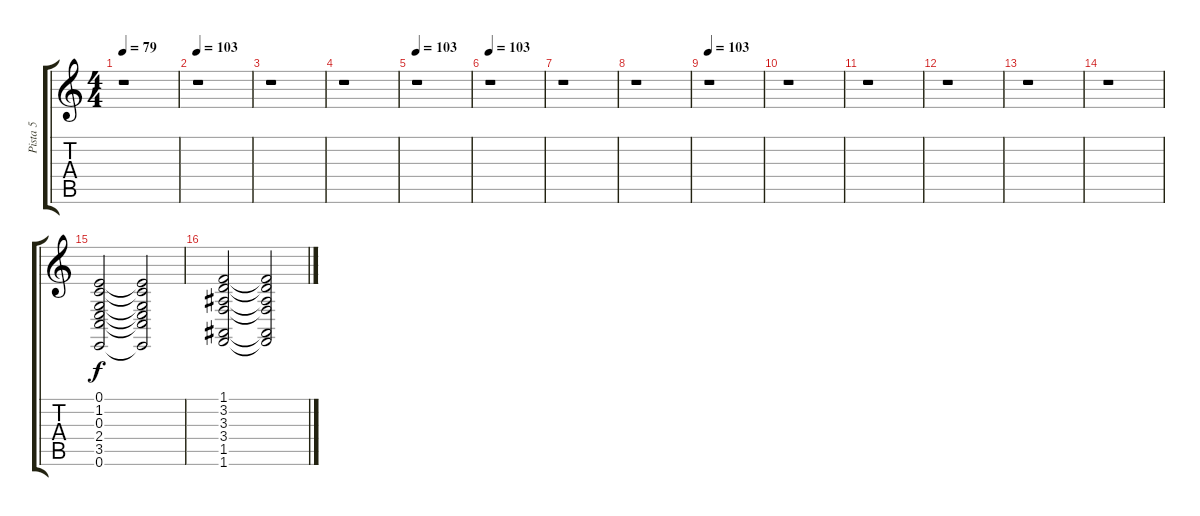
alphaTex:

\track ("Pista 5" "Pista 5") {instrument synthstrings1}
\staff {score tabs}
\tuning (E4 B3 G3 D3 A2 E2) {hide}
\ts (4 4)
\tempo 79
\clef g2
\ks c
r.1{dy f} |
\tempo 103
r.1 |
r.1 |
r.1 |
\tempo 103
r.1 |
\tempo 103
r.1 |
r.1 |
r.1 |
\tempo 103
r.1 |
r.1 |
r.1 |
r.1 |
r.1 |
r.1 |
(0.1 1.2 0.3 2.4 3.5 0.6).2 (0.1{t} 1.2{t} 0.3{t} 2.4{t} 3.5{t} 0.6{t}).2 |
(1.1 3.2 3.3 3.4 1.5 1.6).2 (1.1{t} 3.2{t} 3.3{t} 3.4{t} 1.5{t} 1.6{t}).2
